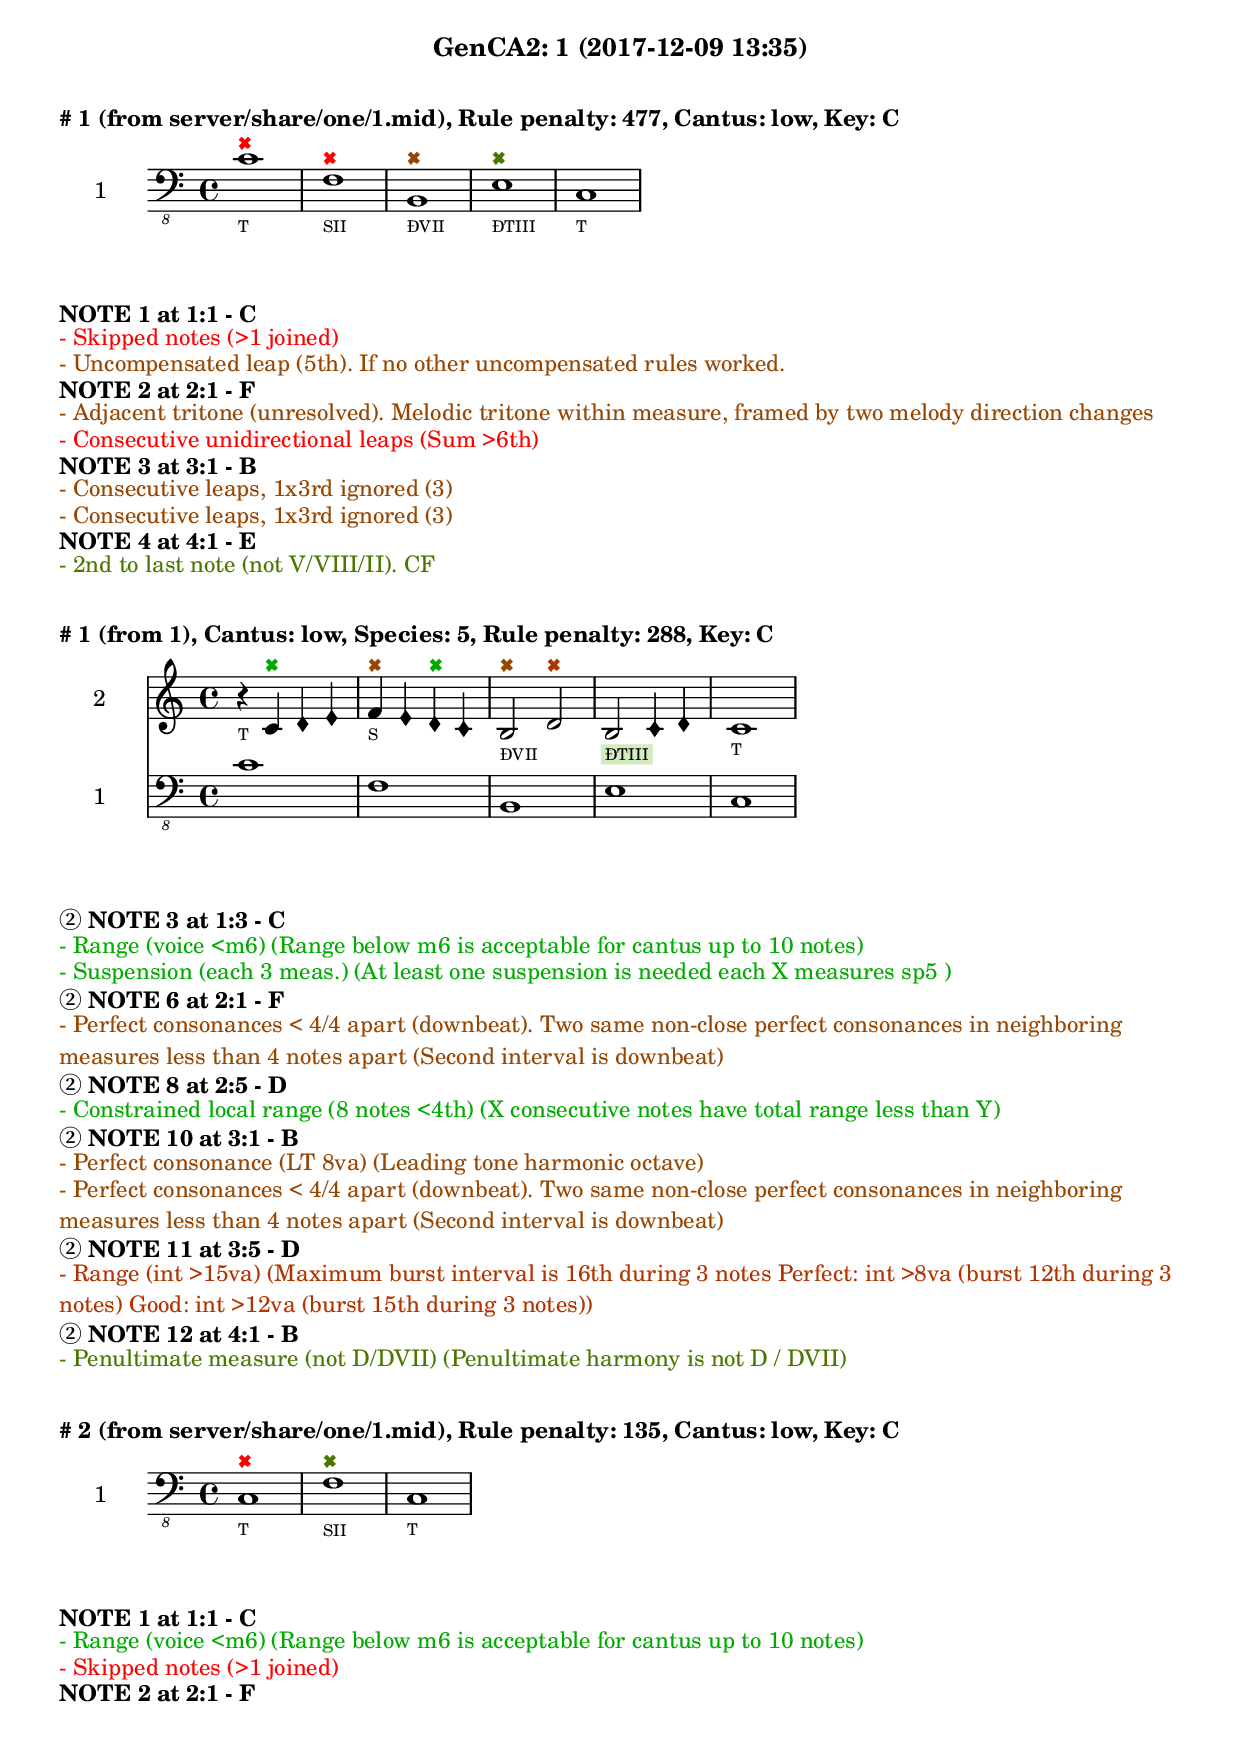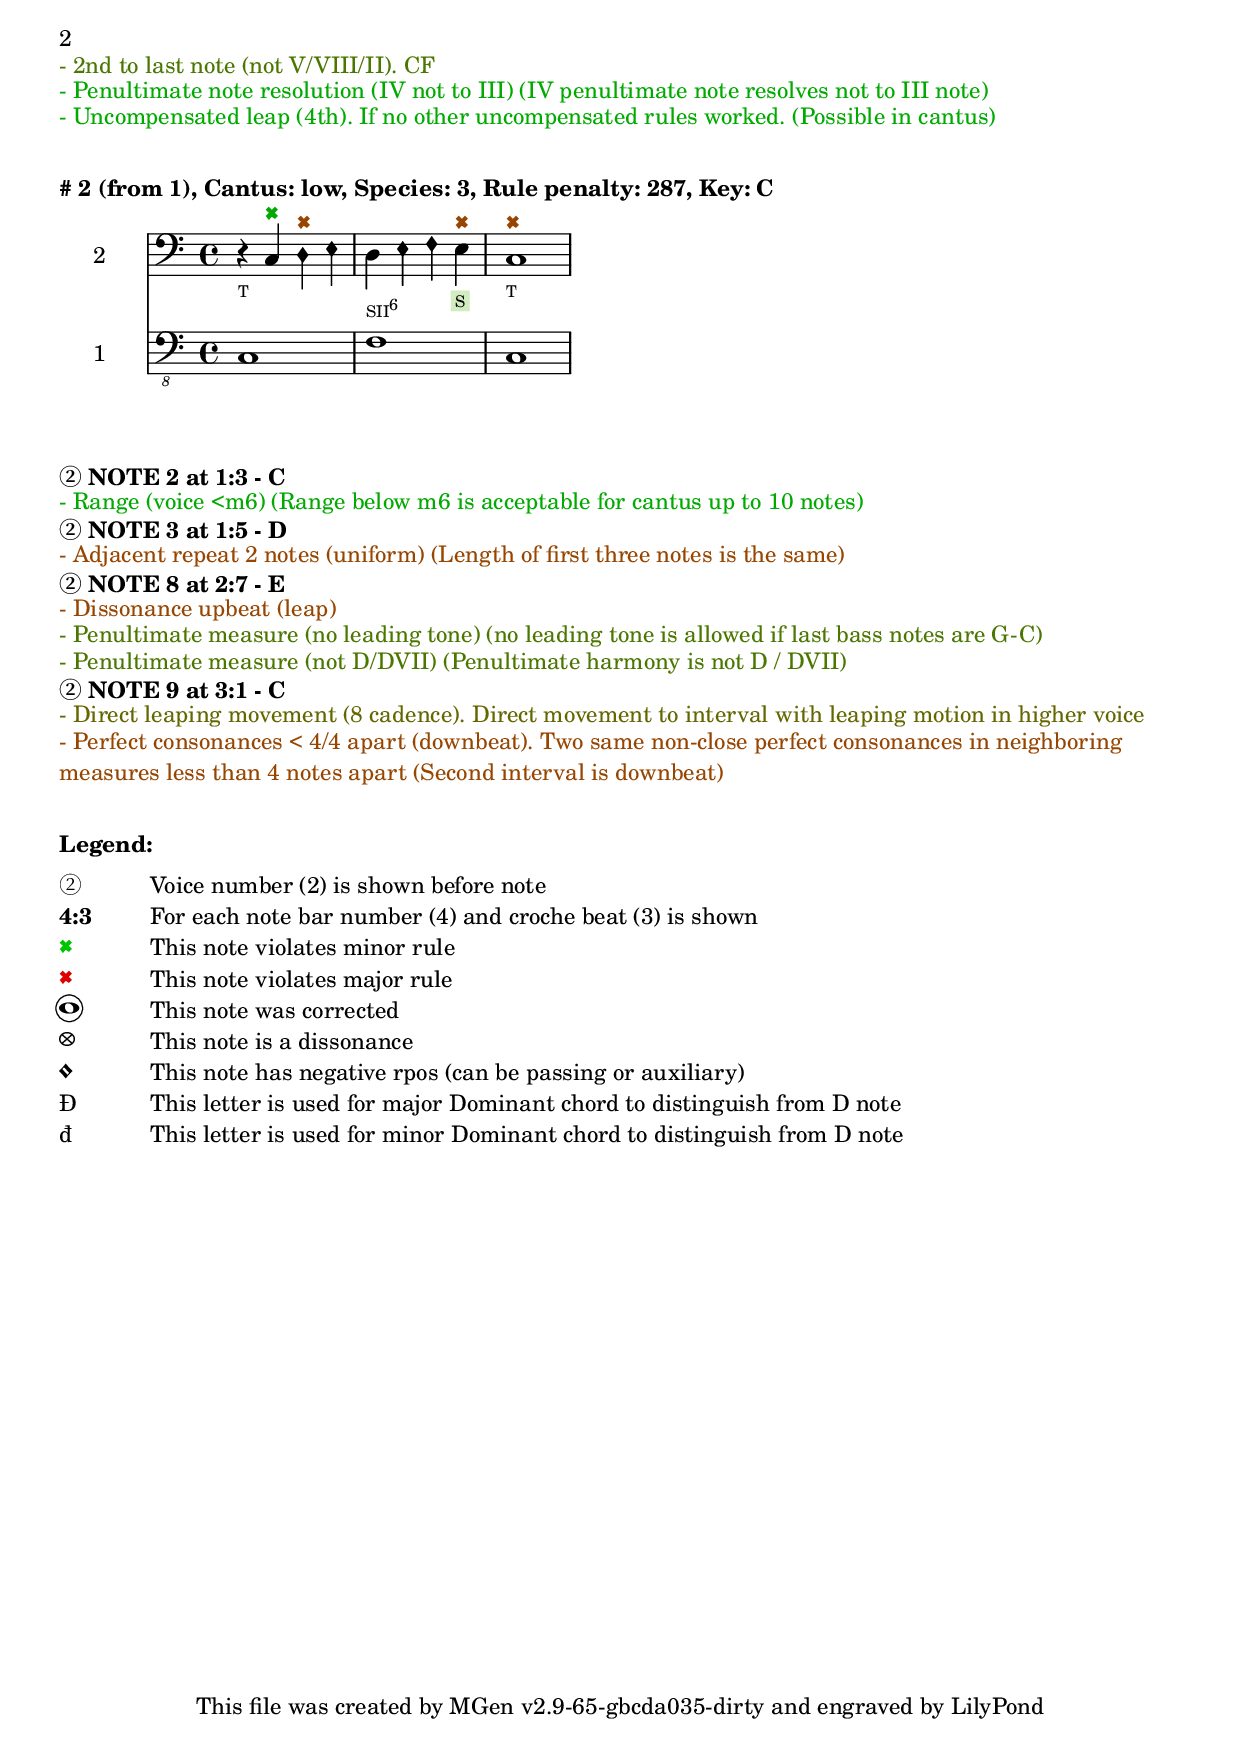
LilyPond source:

\version "2.18.2"
\language "english"
\paper { #(include-special-characters) }
circle =
\once \override NoteHead.stencil = #(lambda (grob)
    (let* ((note (ly:note-head::print grob))
           (combo-stencil (ly:stencil-add
               note
               (circle-stencil note 0.1 0.4))))
          (ly:make-stencil (ly:stencil-expr combo-stencil)
            (ly:stencil-extent note X)
            (ly:stencil-extent note Y))))
speakOn = {
  \override Stem.stencil =
    #(lambda (grob)
       (let* ((x-parent (ly:grob-parent grob X))
              (is-rest? (ly:grob? (ly:grob-object x-parent 'rest))))
         (if is-rest?
             empty-stencil
             (ly:stencil-combine-at-edge
              (ly:stem::print grob)
              Y
              (- (ly:grob-property grob 'direction))
              (grob-interpret-markup grob
                                     (markup #:center-align #:fontsize -4
                                             #:musicglyph "noteheads.s2cross"))
              -2.3))))
}

speakOff = {
  \revert Stem.stencil
  \revert Flag.stencil
}

#(define-markup-command (on-color layout props color arg) (color? markup?)
   (let* ((stencil (interpret-markup layout props arg))
          (X-ext (ly:stencil-extent stencil X))
          (Y-ext (ly:stencil-extent stencil Y)))
     (ly:stencil-add (ly:make-stencil
                      (list 'color color
                        (ly:stencil-expr (ly:round-filled-box X-ext Y-ext 0))
                        X-ext Y-ext)) stencil)))

\header {
  subtitle = "GenCA2: 1 (2017-12-09 13:35)"
}

\markup \wordwrap \bold {
      \vspace #2
"#"1 (from server/share/one/1.mid), Rule penalty: 477, Cantus: low, Key: C
}
<<
\new Staff {
  \set Staff.instrumentName = #"1"
  \clef "bass_8" \key c \major  \accidentalStyle modern-cautionary
  \time 4/4
  % \set Score.barNumberVisibility = #(every-nth-bar-number-visible 4)
  % \override Score.BarNumber.break-visibility = ##(#f #t #t)
  \new Voice \with {
  	\remove "Note_heads_engraver"
  	\consists "Completion_heads_engraver"
  	\remove "Rest_engraver"
  	\consists "Completion_rest_engraver"
  }

  {  \speakOff \revert NoteHead.style c1
_\markup{ \teeny \on-color #(rgb-color 1 1 1) \pad-markup #0.4 \concat { T }  }
^\markup{ \tiny \with-color #(rgb-color 0.988 0.005 0.000) \char ##x2716  }
 \speakOff \revert NoteHead.style f,1
_\markup{ \teeny \on-color #(rgb-color 1 1 1) \pad-markup #0.4 \concat { SII }  }
^\markup{ \tiny \with-color #(rgb-color 0.988 0.005 0.000) \char ##x2716  }
 \speakOff \revert NoteHead.style b,,1
_\markup{ \teeny \on-color #(rgb-color 1 1 1) \pad-markup #0.4 \concat { \char ##x00D0 VII }  }
^\markup{ \tiny \with-color #(rgb-color 0.592 0.269 0.000) \char ##x2716  }
 \speakOff \revert NoteHead.style e,1
_\markup{ \teeny \on-color #(rgb-color 1 1 1) \pad-markup #0.4 \concat { \char ##x00D0 TIII }  }
^\markup{ \tiny \with-color #(rgb-color 0.294 0.468 0.000) \char ##x2716  }
 \speakOff \revert NoteHead.style c,1
_\markup{ \teeny \on-color #(rgb-color 1 1 1) \pad-markup #0.4 \concat { T }  }

  }
}
>>
\markup \wordwrap \bold {
  NOTE 1 at 1:1 - C

}
\markup \wordwrap \with-color #(rgb-color 0.988 0.005 0.000) {
  - Skipped notes (>1 joined)

}
\markup \wordwrap \with-color #(rgb-color 0.592 0.269 0.000) {
  - Uncompensated leap (5th). If no other uncompensated rules worked.

}
\markup \wordwrap \bold {
  NOTE 2 at 2:1 - F

}
\markup \wordwrap \with-color #(rgb-color 0.592 0.269 0.000) {
  - Adjacent tritone (unresolved). Melodic tritone within measure, framed by two melody direction changes

}
\markup \wordwrap \with-color #(rgb-color 0.988 0.005 0.000) {
  - Consecutive unidirectional leaps (Sum >6th)

}
\markup \wordwrap \bold {
  NOTE 3 at 3:1 - B

}
\markup \wordwrap \with-color #(rgb-color 0.592 0.269 0.000) {
  - Consecutive leaps, 1x3rd ignored (3)

}
\markup \wordwrap \with-color #(rgb-color 0.592 0.269 0.000) {
  - Consecutive leaps, 1x3rd ignored (3)

}
\markup \wordwrap \bold {
  NOTE 4 at 4:1 - E

}
\markup \wordwrap \with-color #(rgb-color 0.294 0.468 0.000) {
  - 2nd to last note (not V/VIII/II). CF

}
\markup \wordwrap \bold {
      \vspace #2
"#"1 (from 1), Cantus: low, Species: 5, Rule penalty: 288, Key: C
}
<<
\new Staff {
  \set Staff.instrumentName = #"2"
  \clef "treble" \key c \major  \accidentalStyle modern-cautionary
  \time 4/4
  % \set Score.barNumberVisibility = #(every-nth-bar-number-visible 4)
  % \override Score.BarNumber.break-visibility = ##(#f #t #t)
  \new Voice \with {
  	\remove "Note_heads_engraver"
  	\consists "Completion_heads_engraver"
  	\remove "Rest_engraver"
  	\consists "Completion_rest_engraver"
  }

  { r4
_\markup{ \teeny \on-color #(rgb-color 1 1 1) \pad-markup #0.4 \concat { T }  }
 \speakOff \revert NoteHead.style c'4
^\markup{ \tiny \with-color #(rgb-color 0.000 0.667 0.000) \char ##x2716  }
 \speakOff \override NoteHead.style = #'petrucci d'4
 \speakOff \override NoteHead.style = #'petrucci e'4
 \speakOff \revert NoteHead.style f'4
_\markup{ \teeny \on-color #(rgb-color 1 1 1) \pad-markup #0.4 \concat { S }  }
^\markup{ \tiny \with-color #(rgb-color 0.592 0.269 0.000) \char ##x2716  }
 \speakOff \override NoteHead.style = #'petrucci e'4
 \speakOff \override NoteHead.style = #'petrucci d'4
^\markup{ \tiny \with-color #(rgb-color 0.000 0.667 0.000) \char ##x2716  }
 \speakOff \override NoteHead.style = #'petrucci c'4
 \speakOff \revert NoteHead.style b2
_\markup{ \teeny \on-color #(rgb-color 1 1 1) \pad-markup #0.4 \concat { \char ##x00D0 VII }  }
^\markup{ \tiny \with-color #(rgb-color 0.592 0.269 0.000) \char ##x2716  }
 \speakOff \revert NoteHead.style d'2
^\markup{ \tiny \with-color #(rgb-color 0.690 0.204 0.000) \char ##x2716  }
 \speakOff \revert NoteHead.style b2
_\markup{ \teeny \on-color #(rgb-color 0.824 0.925 0.750) \pad-markup #0.4 \concat { \char ##x00D0 TIII }  }
 \speakOff \override NoteHead.style = #'petrucci c'4
 \speakOff \override NoteHead.style = #'petrucci d'4
 \speakOff \revert NoteHead.style c'1
_\markup{ \teeny \on-color #(rgb-color 1 1 1) \pad-markup #0.4 \concat { T }  }

  }
}
\new Staff {
  \set Staff.instrumentName = #"1"
  \clef "bass_8" \key c \major  \accidentalStyle modern-cautionary
  \time 4/4
  % \set Score.barNumberVisibility = #(every-nth-bar-number-visible 4)
  % \override Score.BarNumber.break-visibility = ##(#f #t #t)
  \new Voice \with {
  	\remove "Note_heads_engraver"
  	\consists "Completion_heads_engraver"
  	\remove "Rest_engraver"
  	\consists "Completion_rest_engraver"
  }

  {  \speakOff \revert NoteHead.style c1
 \speakOff \revert NoteHead.style f,1
 \speakOff \revert NoteHead.style b,,1
 \speakOff \revert NoteHead.style e,1
 \speakOff \revert NoteHead.style c,1

  }
}
>>
\markup \wordwrap \bold {
  \char ##x2461 NOTE 3 at 1:3 - C

}
\markup \wordwrap \with-color #(rgb-color 0.000 0.667 0.000) {
  - Range (voice <m6) (Range below m6 is acceptable for cantus up to 10 notes)

}
\markup \wordwrap \with-color #(rgb-color 0.000 0.667 0.000) {
  - Suspension (each 3 meas.) (At least one suspension is needed each X measures {sp5})

}
\markup \wordwrap \bold {
  \char ##x2461 NOTE 6 at 2:1 - F

}
\markup \wordwrap \with-color #(rgb-color 0.592 0.269 0.000) {
  - Perfect consonances < 4/4 apart (downbeat). Two same non-close perfect consonances in neighboring measures less than 4 notes apart (Second interval is downbeat)

}
\markup \wordwrap \bold {
  \char ##x2461 NOTE 8 at 2:5 - D

}
\markup \wordwrap \with-color #(rgb-color 0.000 0.667 0.000) {
  - Constrained local range (8 notes <4th) (X consecutive notes have total range less than Y)

}
\markup \wordwrap \bold {
  \char ##x2461 NOTE 10 at 3:1 - B

}
\markup \wordwrap \with-color #(rgb-color 0.592 0.269 0.000) {
  - Perfect consonance (LT 8va) (Leading tone harmonic octave)

}
\markup \wordwrap \with-color #(rgb-color 0.592 0.269 0.000) {
  - Perfect consonances < 4/4 apart (downbeat). Two same non-close perfect consonances in neighboring measures less than 4 notes apart (Second interval is downbeat)

}
\markup \wordwrap \bold {
  \char ##x2461 NOTE 11 at 3:5 - D

}
\markup \wordwrap \with-color #(rgb-color 0.690 0.204 0.000) {
  - Range (int >15va) (Maximum burst interval is 16th during 3 notes  Perfect: int >8va (burst 12th during 3 notes) Good: int >12va (burst 15th during 3 notes))

}
\markup \wordwrap \bold {
  \char ##x2461 NOTE 12 at 4:1 - B

}
\markup \wordwrap \with-color #(rgb-color 0.294 0.468 0.000) {
  - Penultimate measure (not D/DVII) (Penultimate harmony is not D / DVII)

}
\markup \wordwrap \bold {
      \vspace #2
"#"2 (from server/share/one/1.mid), Rule penalty: 135, Cantus: low, Key: C
}
<<
\new Staff {
  \set Staff.instrumentName = #"1"
  \clef "bass_8" \key c \major  \accidentalStyle modern-cautionary
  \time 4/4
  % \set Score.barNumberVisibility = #(every-nth-bar-number-visible 4)
  % \override Score.BarNumber.break-visibility = ##(#f #t #t)
  \new Voice \with {
  	\remove "Note_heads_engraver"
  	\consists "Completion_heads_engraver"
  	\remove "Rest_engraver"
  	\consists "Completion_rest_engraver"
  }

  {  \speakOff \revert NoteHead.style c,1
_\markup{ \teeny \on-color #(rgb-color 1 1 1) \pad-markup #0.4 \concat { T }  }
^\markup{ \tiny \with-color #(rgb-color 0.988 0.005 0.000) \char ##x2716  }
 \speakOff \revert NoteHead.style f,1
_\markup{ \teeny \on-color #(rgb-color 1 1 1) \pad-markup #0.4 \concat { SII }  }
^\markup{ \tiny \with-color #(rgb-color 0.294 0.468 0.000) \char ##x2716  }
 \speakOff \revert NoteHead.style c,1
_\markup{ \teeny \on-color #(rgb-color 1 1 1) \pad-markup #0.4 \concat { T }  }

  }
}
>>
\markup \wordwrap \bold {
  NOTE 1 at 1:1 - C

}
\markup \wordwrap \with-color #(rgb-color 0.000 0.667 0.000) {
  - Range (voice <m6) (Range below m6 is acceptable for cantus up to 10 notes)

}
\markup \wordwrap \with-color #(rgb-color 0.988 0.005 0.000) {
  - Skipped notes (>1 joined)

}
\markup \wordwrap \bold {
  NOTE 2 at 2:1 - F

}
\markup \wordwrap \with-color #(rgb-color 0.294 0.468 0.000) {
  - 2nd to last note (not V/VIII/II). CF

}
\markup \wordwrap \with-color #(rgb-color 0.000 0.667 0.000) {
  - Penultimate note resolution (IV not to III) (IV penultimate note resolves not to III note)

}
\markup \wordwrap \with-color #(rgb-color 0.000 0.667 0.000) {
  - Uncompensated leap (4th). If no other uncompensated rules worked. (Possible in cantus)

}
\markup \wordwrap \bold {
      \vspace #2
"#"2 (from 1), Cantus: low, Species: 3, Rule penalty: 287, Key: C
}
<<
\new Staff {
  \set Staff.instrumentName = #"2"
  \clef "bass" \key c \major  \accidentalStyle modern-cautionary
  \time 4/4
  % \set Score.barNumberVisibility = #(every-nth-bar-number-visible 4)
  % \override Score.BarNumber.break-visibility = ##(#f #t #t)
  \new Voice \with {
  	\remove "Note_heads_engraver"
  	\consists "Completion_heads_engraver"
  	\remove "Rest_engraver"
  	\consists "Completion_rest_engraver"
  }

  { r4
_\markup{ \teeny \on-color #(rgb-color 1 1 1) \pad-markup #0.4 \concat { T }  }
 \speakOff \revert NoteHead.style c4
^\markup{ \tiny \with-color #(rgb-color 0.000 0.667 0.000) \char ##x2716  }
 \speakOff \override NoteHead.style = #'petrucci d4
^\markup{ \tiny \with-color #(rgb-color 0.592 0.269 0.000) \char ##x2716  }
 \speakOff \override NoteHead.style = #'petrucci e4
 \speakOff \revert NoteHead.style d4
_\markup{ \teeny \on-color #(rgb-color 1 1 1) \pad-markup #0.4 \concat { SII \raise #0.7 6 }  }
 \speakOff \override NoteHead.style = #'petrucci e4
 \speakOff \override NoteHead.style = #'petrucci f4
 \speakOff \revert NoteHead.style e4
_\markup{ \teeny \on-color #(rgb-color 0.824 0.925 0.750) \pad-markup #0.4 \concat { S }  }
^\markup{ \tiny \with-color #(rgb-color 0.592 0.269 0.000) \char ##x2716  }
 \speakOff \revert NoteHead.style c1
_\markup{ \teeny \on-color #(rgb-color 1 1 1) \pad-markup #0.4 \concat { T }  }
^\markup{ \tiny \with-color #(rgb-color 0.592 0.269 0.000) \char ##x2716  }

  }
}
\new Staff {
  \set Staff.instrumentName = #"1"
  \clef "bass_8" \key c \major  \accidentalStyle modern-cautionary
  \time 4/4
  % \set Score.barNumberVisibility = #(every-nth-bar-number-visible 4)
  % \override Score.BarNumber.break-visibility = ##(#f #t #t)
  \new Voice \with {
  	\remove "Note_heads_engraver"
  	\consists "Completion_heads_engraver"
  	\remove "Rest_engraver"
  	\consists "Completion_rest_engraver"
  }

  {  \speakOff \revert NoteHead.style c,1
 \speakOff \revert NoteHead.style f,1
 \speakOff \revert NoteHead.style c,1

  }
}
>>
\markup \wordwrap \bold {
  \char ##x2461 NOTE 2 at 1:3 - C

}
\markup \wordwrap \with-color #(rgb-color 0.000 0.667 0.000) {
  - Range (voice <m6) (Range below m6 is acceptable for cantus up to 10 notes)

}
\markup \wordwrap \bold {
  \char ##x2461 NOTE 3 at 1:5 - D

}
\markup \wordwrap \with-color #(rgb-color 0.592 0.269 0.000) {
  - Adjacent repeat 2 notes (uniform) (Length of first three notes is the same)

}
\markup \wordwrap \bold {
  \char ##x2461 NOTE 8 at 2:7 - E

}
\markup \wordwrap \with-color #(rgb-color 0.592 0.269 0.000) {
  - Dissonance upbeat (leap)

}
\markup \wordwrap \with-color #(rgb-color 0.294 0.468 0.000) {
  - Penultimate measure (no leading tone) (no leading tone is allowed if last bass notes are G-C)

}
\markup \wordwrap \with-color #(rgb-color 0.294 0.468 0.000) {
  - Penultimate measure (not D/DVII) (Penultimate harmony is not D / DVII)

}
\markup \wordwrap \bold {
  \char ##x2461 NOTE 9 at 3:1 - C

}
\markup \wordwrap \with-color #(rgb-color 0.392 0.403 0.000) {
  - Direct leaping movement (8 cadence). Direct movement to interval with leaping motion in higher voice

}
\markup \wordwrap \with-color #(rgb-color 0.592 0.269 0.000) {
  - Perfect consonances < 4/4 apart (downbeat). Two same non-close perfect consonances in neighboring measures less than 4 notes apart (Second interval is downbeat)

}
\header {tagline = "This file was created by MGen v2.9-65-gbcda035-dirty and engraved by LilyPond"}
\markup { 
  \vspace #2
  \bold Legend:
} 

\markup {
  \line {
  \vspace #1
    \column {
      \char ##x2461
      \bold 4:3
      \raise #0.3 \tiny \with-color #(rgb-color 0.000 0.767 0.000) \char ##x2716
      \raise #0.3 \tiny \with-color #(rgb-color 0.867 0.0 0.000) \char ##x2716
      \raise #0.9 \circle \note #"1" #1
      \raise #0.9 \musicglyph #"noteheads.s2xcircle"
      \raise #0.9 \musicglyph #"noteheads.s0harmonic"
      \char ##x00D0
      \char ##x0111
    }
    \hspace #5
    \column {
      "Voice number (2) is shown before note"
      "For each note bar number (4) and croche beat (3) is shown"
      "This note violates minor rule"
      "This note violates major rule"
      "This note was corrected"
      "This note is a dissonance"
      "This note has negative rpos (can be passing or auxiliary)"
      "This letter is used for major Dominant chord to distinguish from D note"
      "This letter is used for minor Dominant chord to distinguish from D note"
    }
  }
} 

